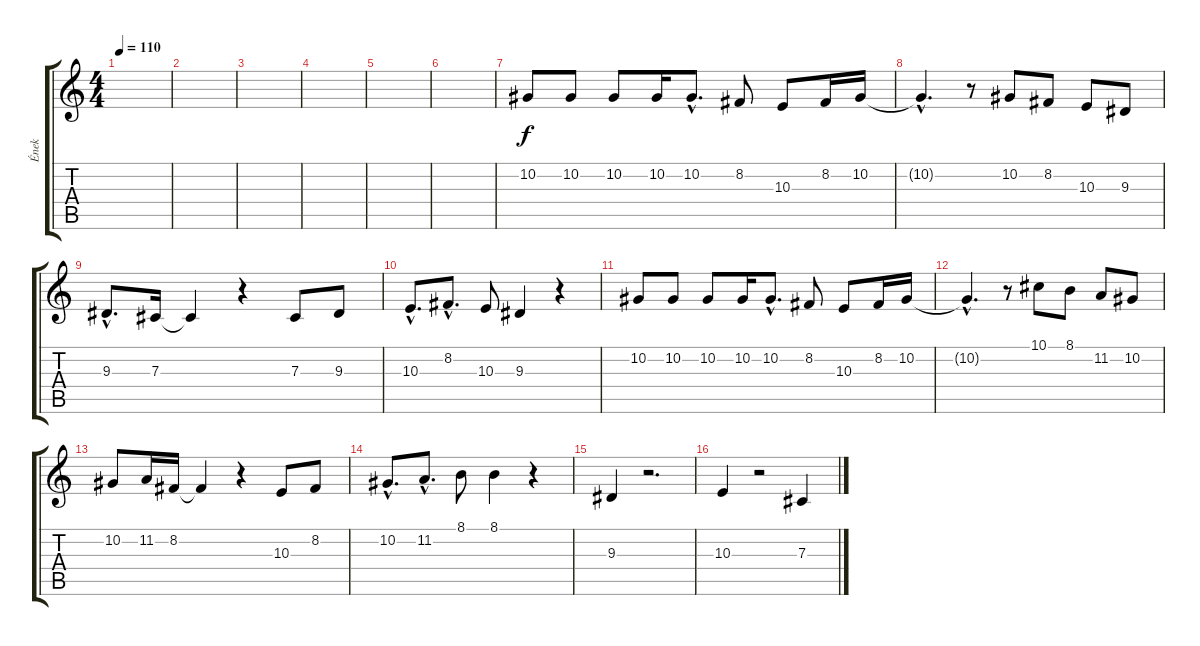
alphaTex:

\track ("Ének" "Ének") {instrument lead6voice}
\staff {score tabs}
\tuning (Eb4 Bb3 Gb3 Db3 Ab2 Eb2) {hide}
\ts (4 4)
\tempo 110
\clef g2
\ks c
|
|
|
|
|
|
10.2.8 10.2.8 10.2.8 10.2.16 10.2{hac}.8{d} 8.2.8 10.3.8 8.2.16 10.2.16 |
10.2{hac t}.4{d} r.8 10.2.8 8.2.8 10.3.8 9.3.8 |
9.3{hac}.8{d} 7.3.16 7.3{t}.4 r.4 7.3.8 9.3.8 |
10.3{hac}.8{d} 8.2{hac}.8{d} 10.3.8 9.3.4 r.4 |
10.2.8 10.2.8 10.2.8 10.2.16 10.2{hac}.8{d} 8.2.8 10.3.8 8.2.16 10.2.16 |
10.2{hac t}.4{d} r.8 10.1.8 8.1.8 11.2.8 10.2.8 |
10.2.8 11.2.16 8.2.16 8.2{t}.4 r.4 10.3.8 8.2.8 |
10.2{hac}.8{d} 11.2{hac}.8{d} 8.1.8 8.1.4 r.4 |
9.3.4 r.2{d} |
10.3.4 r.2 7.3.4
